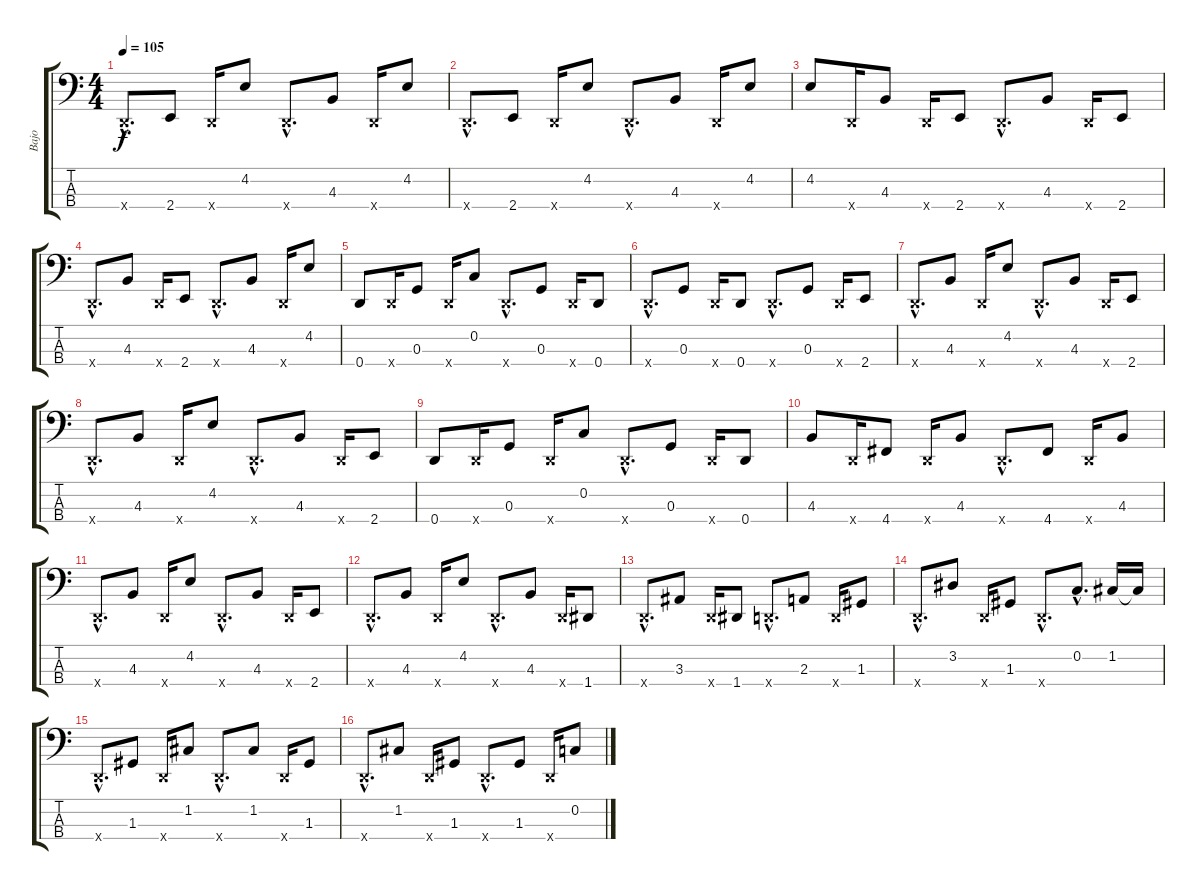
\track ("Bajo" "Bajo") {instrument electricbasspick}
\staff {score tabs}
\tuning (F2 C2 G1 D1) {hide}
\ts (4 4)
\tempo 105
\clef f4
\ks c
0.4{hac x}.8{d dy f} 2.4.8 0.4{x}.16 4.2.8 0.4{hac x}.8{d} 4.3.8 0.4{x}.16 4.2.8 |
0.4{hac x}.8{d} 2.4.8 0.4{x}.16 4.2.8 0.4{hac x}.8{d} 4.3.8 0.4{x}.16 4.2.8 |
4.2.8 0.4{x}.16 4.3.8 0.4{x}.16 2.4.8 0.4{hac x}.8{d} 4.3.8 0.4{x}.16 2.4.8 |
0.4{hac x}.8{d} 4.3.8 0.4{x}.16 2.4.8 0.4{hac x}.8{d} 4.3.8 0.4{x}.16 4.2.8 |
0.4.8 0.4{x}.16 0.3.8 0.4{x}.16 0.2.8 0.4{hac x}.8{d} 0.3.8 0.4{x}.16 0.4.8 |
0.4{hac x}.8{d} 0.3.8 0.4{x}.16 0.4.8 0.4{hac x}.8{d} 0.3.8 0.4{x}.16 2.4.8 |
0.4{hac x}.8{d} 4.3.8 0.4{x}.16 4.2.8 0.4{hac x}.8{d} 4.3.8 0.4{x}.16 2.4.8 |
0.4{hac x}.8{d} 4.3.8 0.4{x}.16 4.2.8 0.4{hac x}.8{d} 4.3.8 0.4{x}.16 2.4.8 |
0.4.8 0.4{x}.16 0.3.8 0.4{x}.16 0.2.8 0.4{hac x}.8{d} 0.3.8 0.4{x}.16 0.4.8 |
4.3.8 0.4{x}.16 4.4.8 0.4{x}.16 4.3.8 0.4{hac x}.8{d} 4.4.8 0.4{x}.16 4.3.8 |
0.4{hac x}.8{d} 4.3.8 0.4{x}.16 4.2.8 0.4{hac x}.8{d} 4.3.8 0.4{x}.16 2.4.8 |
0.4{hac x}.8{d} 4.3.8 0.4{x}.16 4.2.8 0.4{hac x}.8{d} 4.3.8 0.4{x}.16 1.4.8 |
0.4{hac x}.8{d} 3.3.8 0.4{x}.16 1.4.8 0.4{hac x}.8{d} 2.3.8 0.4{x}.16 1.3.8 |
0.4{hac x}.8{d} 3.2.8 0.4{x}.16 1.3.8 0.4{hac x}.8{d} 0.2{hac}.8{d} 1.2.16 1.2{t}.16 |
0.4{hac x}.8{d} 1.3.8 0.4{x}.16 1.2.8 0.4{hac x}.8{d} 1.2.8 0.4{x}.16 1.3.8 |
0.4{hac x}.8{d} 1.2.8 0.4{x}.16 1.3.8 0.4{hac x}.8{d} 1.3.8 0.4{x}.16 0.2.8
